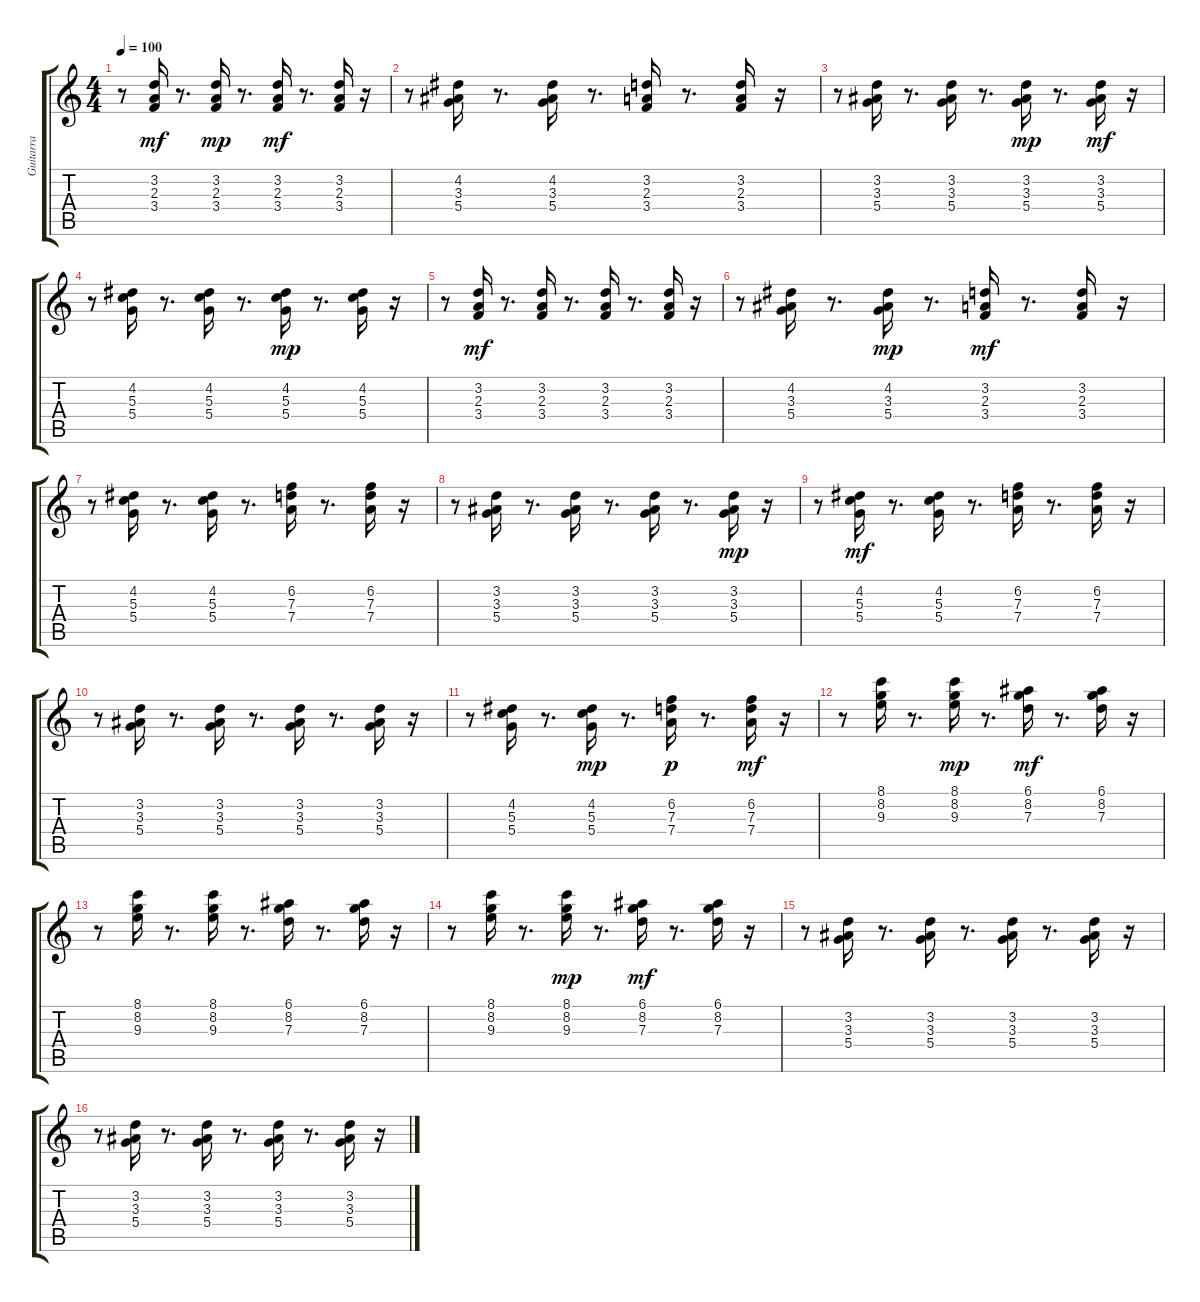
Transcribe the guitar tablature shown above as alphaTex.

\track ("Guitarra" "Guitarra") {solo instrument electricguitarclean}
\staff {score tabs}
\tuning (E4 B3 G3 D3 A2 E2) {hide}
\ts (4 4)
\tempo 100
\clef g2
\ks c
r.8{dy mf} (3.2 2.3 3.4).16 r.8{d} (3.2 2.3 3.4).16{dy mp} r.8{d} (3.2 2.3 3.4).16{dy mf} r.8{d} (3.2 2.3 3.4).16 r.16 |
r.8 (4.2 3.3 5.4).16 r.8{d} (4.2 3.3 5.4).16 r.8{d} (3.2 2.3 3.4).16 r.8{d} (3.2 2.3 3.4).16 r.16 |
r.8 (3.2 3.3 5.4).16 r.8{d} (3.2 3.3 5.4).16 r.8{d} (3.2 3.3 5.4).16{dy mp} r.8{d} (3.2 3.3 5.4).16{dy mf} r.16 |
r.8 (4.2 5.3 5.4).16 r.8{d} (4.2 5.3 5.4).16 r.8{d} (4.2 5.3 5.4).16{dy mp} r.8{d} (4.2 5.3 5.4).16 r.16 |
r.8 (3.2 2.3 3.4).16{dy mf} r.8{d} (3.2 2.3 3.4).16 r.8{d} (3.2 2.3 3.4).16 r.8{d} (3.2 2.3 3.4).16 r.16 |
r.8 (4.2 3.3 5.4).16 r.8{d} (4.2 3.3 5.4).16{dy mp} r.8{d} (3.2 2.3 3.4).16{dy mf} r.8{d} (3.2 2.3 3.4).16 r.16 |
r.8 (4.2 5.3 5.4).16 r.8{d} (4.2 5.3 5.4).16 r.8{d} (6.2 7.3 7.4).16 r.8{d} (6.2 7.3 7.4).16 r.16 |
r.8 (3.2 3.3 5.4).16 r.8{d} (3.2 3.3 5.4).16 r.8{d} (3.2 3.3 5.4).16 r.8{d} (3.2 3.3 5.4).16{dy mp} r.16 |
r.8 (4.2 5.3 5.4).16{dy mf} r.8{d} (4.2 5.3 5.4).16 r.8{d} (6.2 7.3 7.4).16 r.8{d} (6.2 7.3 7.4).16 r.16 |
r.8 (3.2 3.3 5.4).16 r.8{d} (3.2 3.3 5.4).16 r.8{d} (3.2 3.3 5.4).16 r.8{d} (3.2 3.3 5.4).16 r.16 |
r.8 (4.2 5.3 5.4).16 r.8{d} (4.2 5.3 5.4).16{dy mp} r.8{d} (6.2 7.3 7.4).16{dy p} r.8{d} (6.2 7.3 7.4).16{dy mf} r.16 |
r.8 (8.1 8.2 9.3).16 r.8{d} (8.1 8.2 9.3).16{dy mp} r.8{d} (6.1 8.2 7.3).16{dy mf} r.8{d} (6.1 8.2 7.3).16 r.16 |
r.8 (8.1 8.2 9.3).16 r.8{d} (8.1 8.2 9.3).16 r.8{d} (6.1 8.2 7.3).16 r.8{d} (6.1 8.2 7.3).16 r.16 |
r.8 (8.1 8.2 9.3).16 r.8{d} (8.1 8.2 9.3).16{dy mp} r.8{d} (6.1 8.2 7.3).16{dy mf} r.8{d} (6.1 8.2 7.3).16 r.16 |
r.8 (3.2 3.3 5.4).16 r.8{d} (3.2 3.3 5.4).16 r.8{d} (3.2 3.3 5.4).16 r.8{d} (3.2 3.3 5.4).16 r.16 |
r.8 (3.2 3.3 5.4).16 r.8{d} (3.2 3.3 5.4).16 r.8{d} (3.2 3.3 5.4).16 r.8{d} (3.2 3.3 5.4).16 r.16
